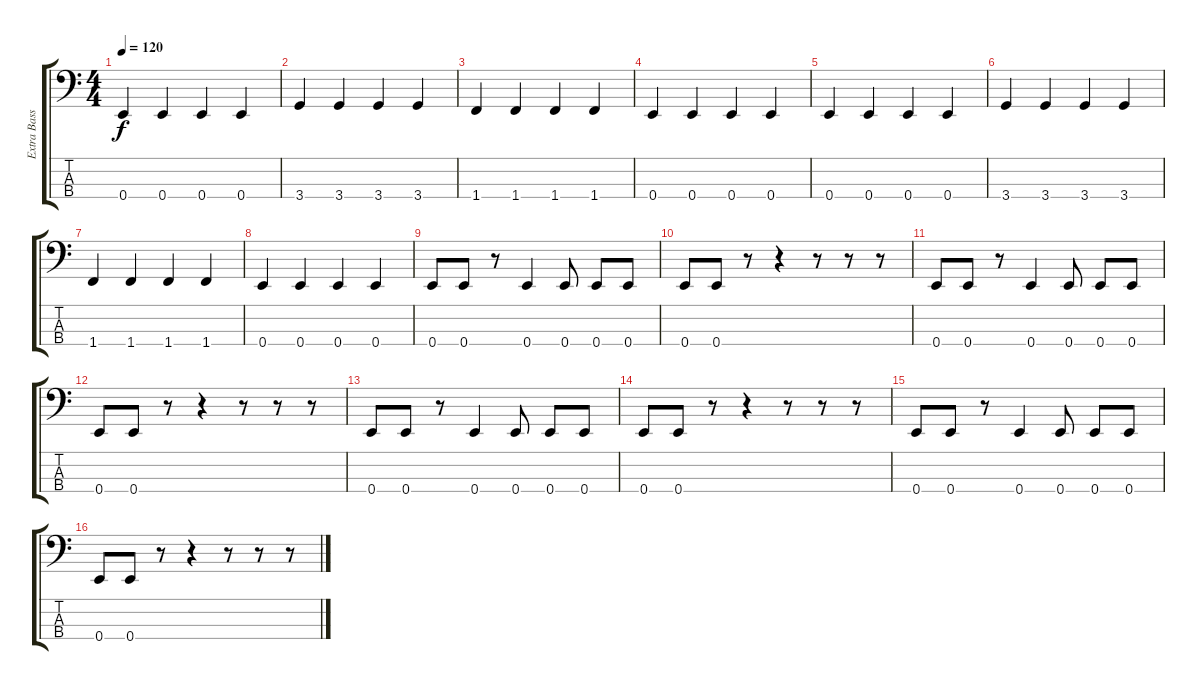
\track ("Extra Bass" "Extra Bass") {instrument electricbassfinger}
\staff {score tabs}
\tuning (G2 D2 A1 E1) {hide}
\ts (4 4)
\tempo 120
\clef f4
\ks c
0.4.4{dy f} 0.4.4 0.4.4 0.4.4 |
3.4.4 3.4.4 3.4.4 3.4.4 |
1.4.4 1.4.4 1.4.4 1.4.4 |
0.4.4 0.4.4 0.4.4 0.4.4 |
0.4.4 0.4.4 0.4.4 0.4.4 |
3.4.4 3.4.4 3.4.4 3.4.4 |
1.4.4 1.4.4 1.4.4 1.4.4 |
0.4.4 0.4.4 0.4.4 0.4.4 |
0.4.8 0.4.8 r.8 0.4.4 0.4.8 0.4.8 0.4.8 |
0.4.8 0.4.8 r.8 r.4 r.8 r.8 r.8 |
0.4.8 0.4.8 r.8 0.4.4 0.4.8 0.4.8 0.4.8 |
0.4.8 0.4.8 r.8 r.4 r.8 r.8 r.8 |
0.4.8 0.4.8 r.8 0.4.4 0.4.8 0.4.8 0.4.8 |
0.4.8 0.4.8 r.8 r.4 r.8 r.8 r.8 |
0.4.8 0.4.8 r.8 0.4.4 0.4.8 0.4.8 0.4.8 |
0.4.8 0.4.8 r.8 r.4 r.8 r.8 r.8
